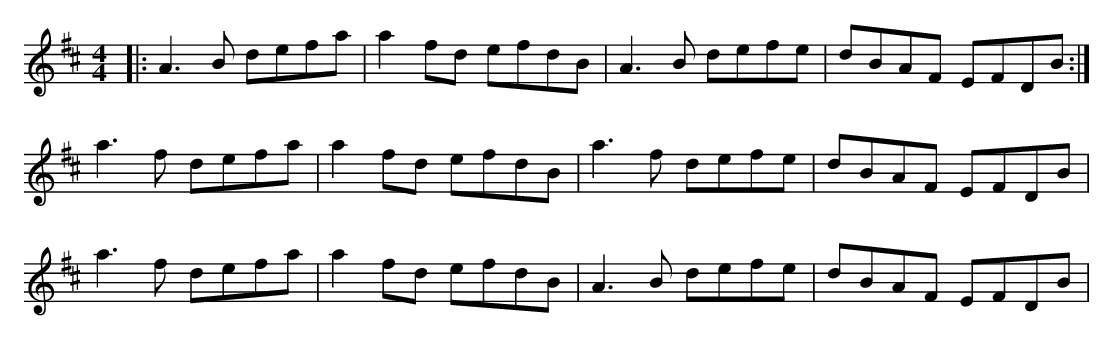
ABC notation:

X:1
M:4/4
K:D
|:A3B defa|a2fd efdB|A3B defe|dBAF EFDB:|
a3f defa|a2fd efdB|a3f defe|dBAF EFDB|
a3f defa|a2fd efdB|A3B defe|dBAF EFDB|
